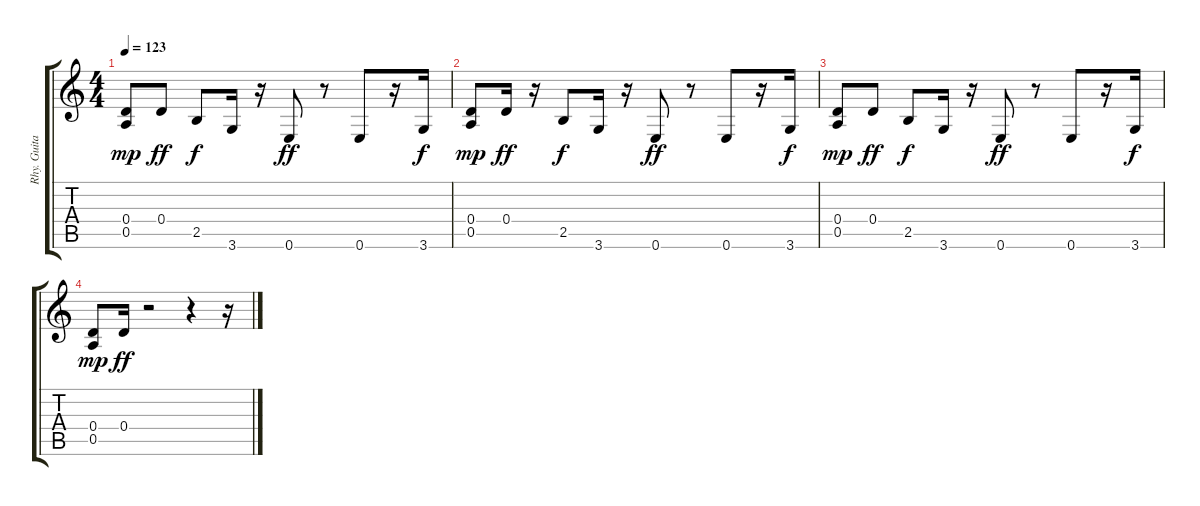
\track ("Rhy. Guitar" "Rhy. Guita") {instrument electricguitarmuted}
\staff {score tabs}
\tuning (E4 B3 G3 D3 A2 E2) {hide}
\ts (4 4)
\tempo 123
\clef g2
\ks c
(0.4 0.5).8{dy mp} 0.4.8{dy ff volume 4} 2.5.8{dy f volume 4} 3.6.16{volume 3} r.16 0.6.8{dy ff volume 3} r.8 0.6.8{volume 3} r.16 3.6.16{dy f volume 3} |
(0.4 0.5).8{dy mp} 0.4.16{dy ff volume 3} r.16 2.5.8{dy f volume 2} 3.6.16{volume 2} r.16 0.6.8{dy ff volume 2} r.8 0.6.8{volume 2} r.16 3.6.16{dy f volume 2} |
(0.4 0.5).8{dy mp} 0.4.8{dy ff volume 2} 2.5.8{dy f volume 1} 3.6.16{volume 1} r.16 0.6.8{dy ff volume 1} r.8 0.6.8{volume 0} r.16 3.6.16{dy f volume 0} |
(0.4 0.5).8{dy mp} 0.4.16{dy ff volume 0} r.2 r.4 r.16
